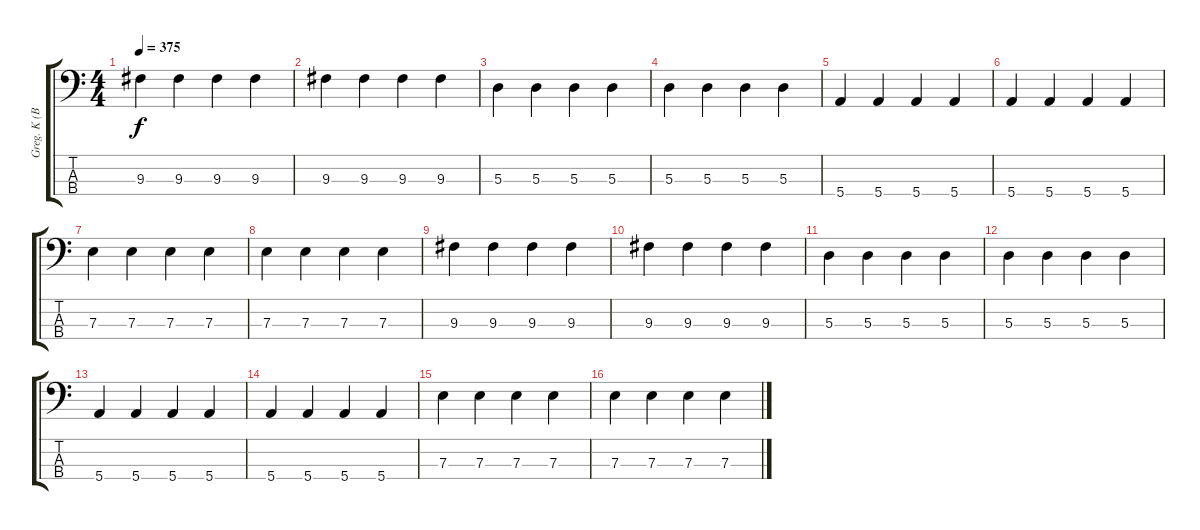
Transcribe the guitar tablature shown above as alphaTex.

\track ("Greg. K (Bass)" "Greg. K (B") {instrument electricbasspick}
\staff {score tabs}
\tuning (G2 D2 A1 E1) {hide}
\ts (4 4)
\tempo 375
\clef f4
\ks c
9.3.4{dy f} 9.3.4 9.3.4 9.3.4 |
9.3.4 9.3.4 9.3.4 9.3.4 |
5.3.4 5.3.4 5.3.4 5.3.4 |
5.3.4 5.3.4 5.3.4 5.3.4 |
5.4.4 5.4.4 5.4.4 5.4.4 |
5.4.4 5.4.4 5.4.4 5.4.4 |
7.3.4 7.3.4 7.3.4 7.3.4 |
7.3.4 7.3.4 7.3.4 7.3.4 |
9.3.4 9.3.4 9.3.4 9.3.4 |
9.3.4 9.3.4 9.3.4 9.3.4 |
5.3.4 5.3.4 5.3.4 5.3.4 |
5.3.4 5.3.4 5.3.4 5.3.4 |
5.4.4 5.4.4 5.4.4 5.4.4 |
5.4.4 5.4.4 5.4.4 5.4.4 |
7.3.4 7.3.4 7.3.4 7.3.4 |
7.3.4 7.3.4 7.3.4 7.3.4
